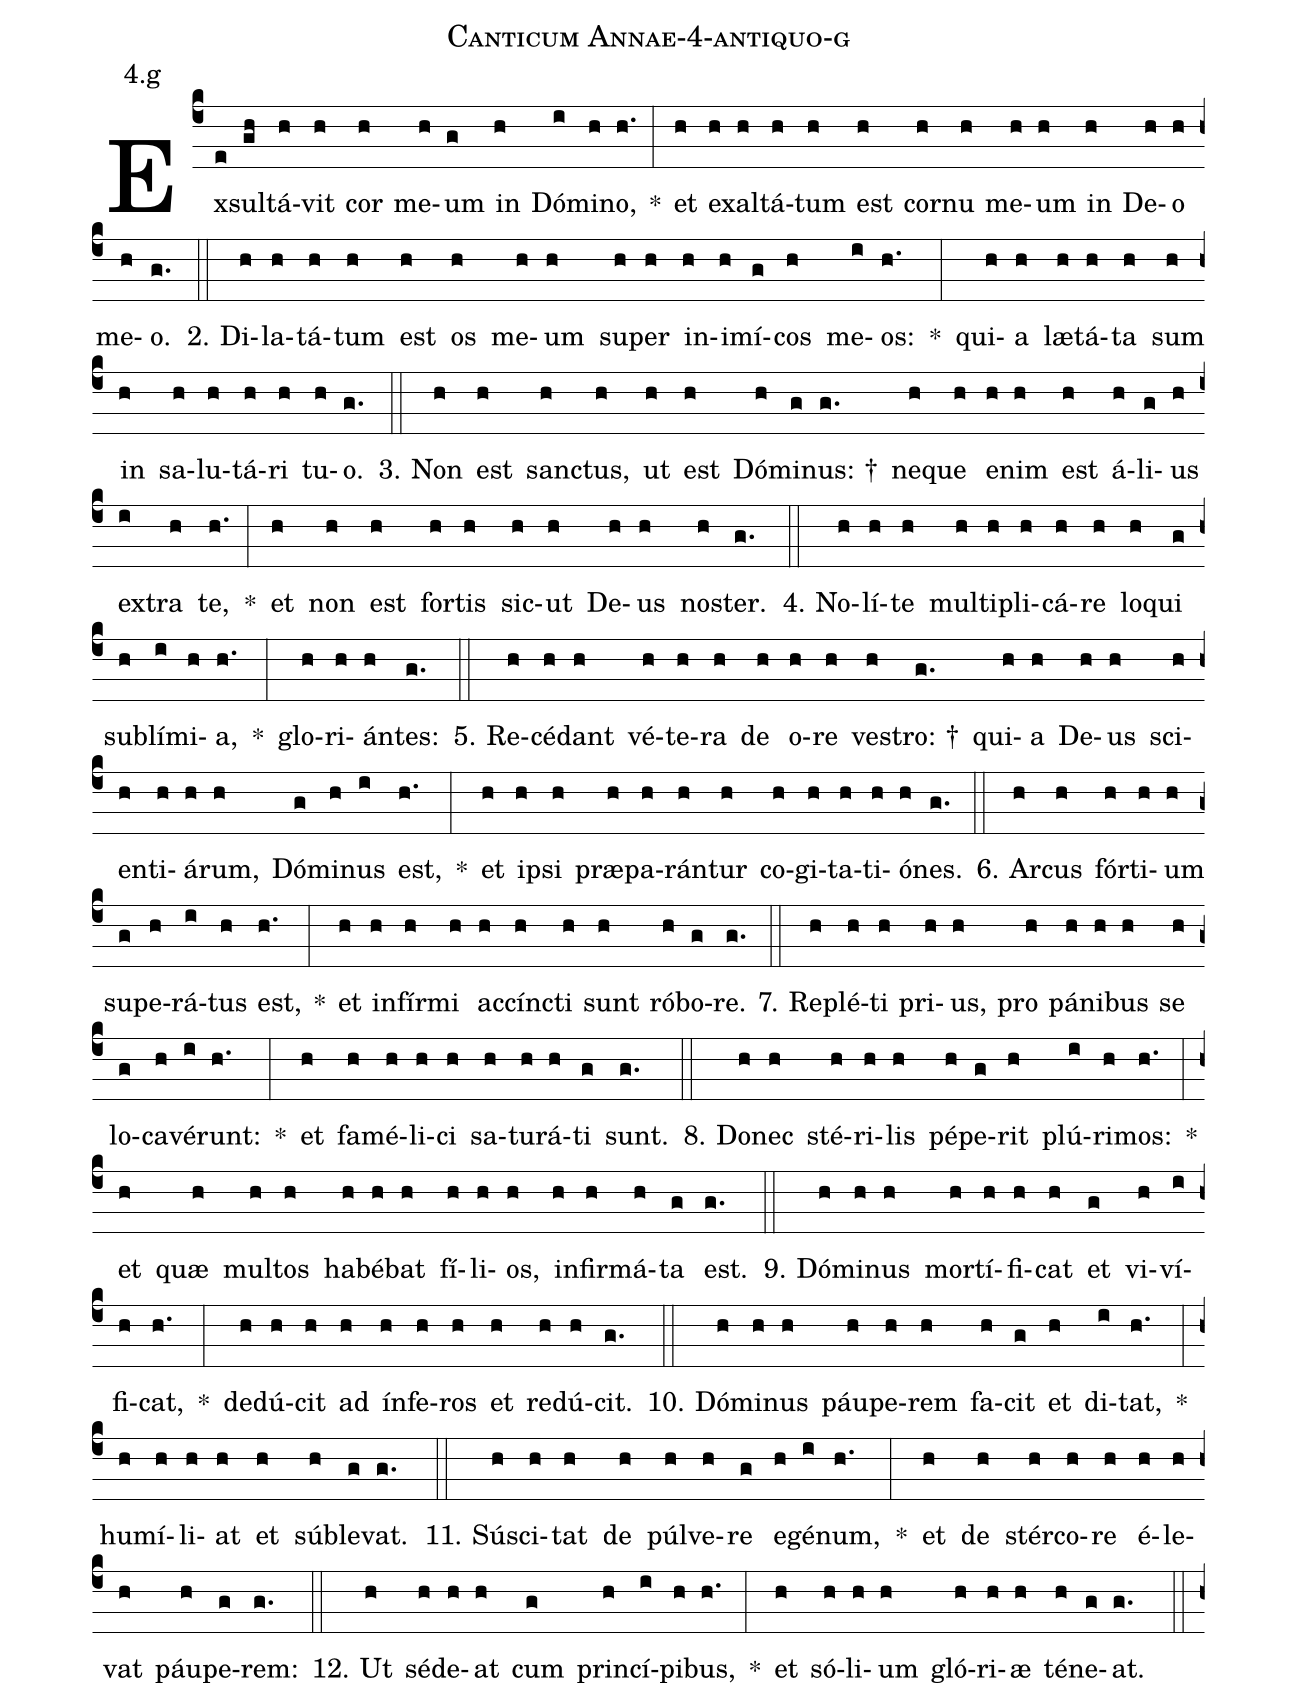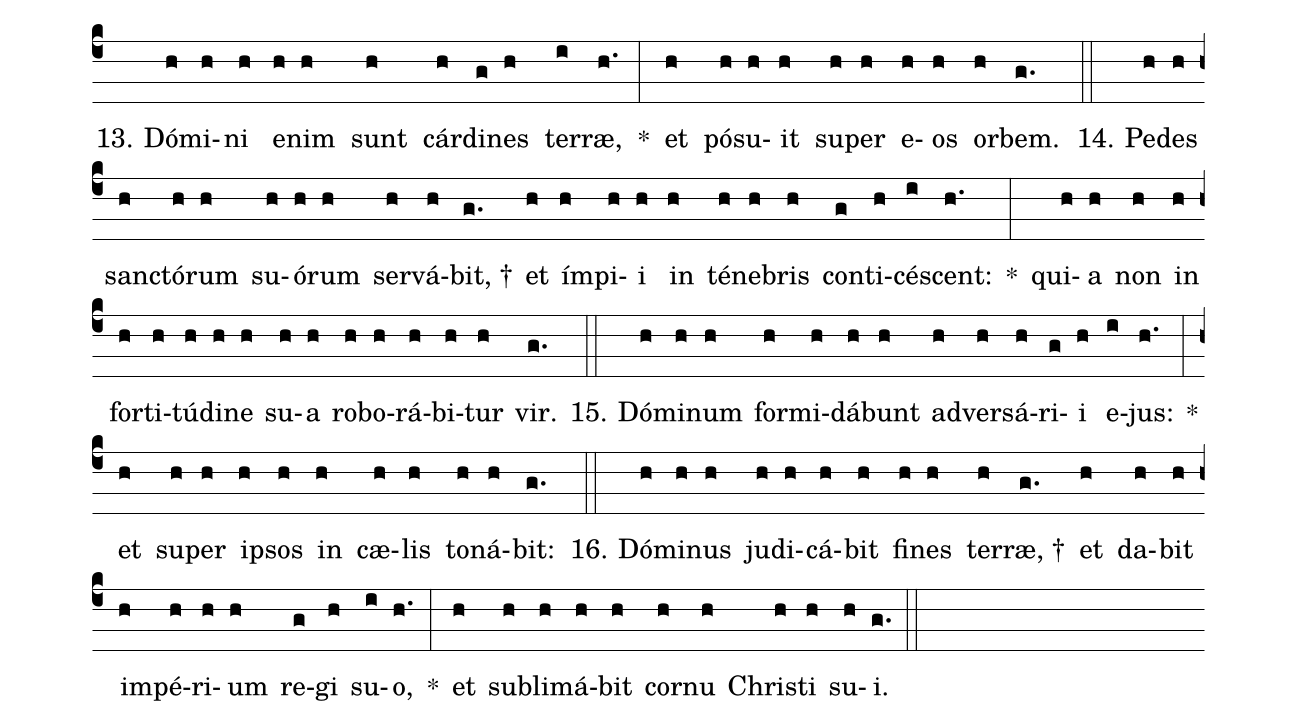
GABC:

name: Canticum Annae-4-antiquo-g;
annotation: 4.g;
%%
(c4)Ex(e)sul(gh)tá(h)vit(h) cor(h) me(h)um(g) in(h) Dó(i)mi(h)no,(h.) *(:) et(h) ex(h)al(h)tá(h)tum(h) est(h) cor(h)nu(h) me(h)um(h) in(h) De(h)o(h) me(h)o.(g.) (::)
2. Di(h)la(h)tá(h)tum(h) est(h) os(h) me(h)um(h) su(h)per(h) in(h)i(h)mí(g)cos(h) me(i)os:(h.) *(:) qui(h)a(h) læ(h)tá(h)ta(h) sum(h) in(h) sa(h)lu(h)tá(h)ri(h) tu(h)o.(g.) (::)
3. Non(h) est(h) sanc(h)tus,(h) ut(h) est(h) Dó(h)mi(g)nus: †(g.) ne(h)que(h) e(h)nim(h) est(h) á(h)li(g)us(h) ex(i)tra(h) te,(h.) *(:) et(h) non(h) est(h) for(h)tis(h) sic(h)ut(h) De(h)us(h) nos(h)ter.(g.) (::)
4. No(h)lí(h)te(h) mul(h)ti(h)pli(h)cá(h)re(h) lo(h)qui(g) sub(h)lí(i)mi(h)a,(h.) *(:) glo(h)ri(h)án(h)tes:(g.) (::)
5. Re(h)cé(h)dant(h) vé(h)te(h)ra(h) de(h) o(h)re(h) ves(h)tro: †(g.) qui(h)a(h) De(h)us(h) sci(h)en(h)ti(h)á(h)rum,(h) Dó(g)mi(h)nus(i) est,(h.) *(:) et(h) ip(h)si(h) præ(h)pa(h)rán(h)tur(h) co(h)gi(h)ta(h)ti(h)ó(h)nes.(g.) (::)
6. Ar(h)cus(h) fór(h)ti(h)um(h) su(g)pe(h)rá(i)tus(h) est,(h.) *(:) et(h) in(h)fír(h)mi(h) ac(h)cínc(h)ti(h) sunt(h) ró(h)bo(g)re.(g.) (::)
7. Re(h)plé(h)ti(h) pri(h)us,(h) pro(h) pá(h)ni(h)bus(h) se(h) lo(g)ca(h)vé(i)runt:(h.) *(:) et(h) fa(h)mé(h)li(h)ci(h) sa(h)tu(h)rá(h)ti(g) sunt.(g.) (::)
8. Do(h)nec(h) sté(h)ri(h)lis(h) pé(h)pe(g)rit(h) plú(i)ri(h)mos:(h.) *(:) et(h) quæ(h) mul(h)tos(h) ha(h)bé(h)bat(h) fí(h)li(h)os,(h) in(h)fir(h)má(h)ta(g) est.(g.) (::)
9. Dó(h)mi(h)nus(h) mor(h)tí(h)fi(h)cat(h) et(g) vi(h)ví(i)fi(h)cat,(h.) *(:) de(h)dú(h)cit(h) ad(h) ín(h)fe(h)ros(h) et(h) re(h)dú(h)cit.(g.) (::)
10. Dó(h)mi(h)nus(h) páu(h)pe(h)rem(h) fa(h)cit(g) et(h) di(i)tat,(h.) *(:) hu(h)mí(h)li(h)at(h) et(h) súb(h)le(g)vat.(g.) (::)
11. Sú(h)sci(h)tat(h) de(h) púl(h)ve(h)re(g) e(h)gé(i)num,(h.) *(:) et(h) de(h) stér(h)co(h)re(h) é(h)le(h)vat(h) páu(h)pe(g)rem:(g.) (::)
12. Ut(h) sé(h)de(h)at(h) cum(g) prin(h)cí(i)pi(h)bus,(h.) *(:) et(h) só(h)li(h)um(h) gló(h)ri(h)æ(h) té(h)ne(g)at.(g.) (::)
13. Dó(h)mi(h)ni(h) e(h)nim(h) sunt(h) cár(h)di(g)nes(h) ter(i)ræ,(h.) *(:) et(h) pó(h)su(h)it(h) su(h)per(h) e(h)os(h) or(h)bem.(g.) (::)
14. Pe(h)des(h) sanc(h)tó(h)rum(h) su(h)ó(h)rum(h) ser(h)vá(h)bit, †(g.) et(h) ím(h)pi(h)i(h) in(h) té(h)ne(h)bris(h) con(g)ti(h)cé(i)scent:(h.) *(:) qui(h)a(h) non(h) in(h) for(h)ti(h)tú(h)di(h)ne(h) su(h)a(h) ro(h)bo(h)rá(h)bi(h)tur(h) vir.(g.) (::)
15. Dó(h)mi(h)num(h) for(h)mi(h)dá(h)bunt(h) ad(h)ver(h)sá(h)ri(g)i(h) e(i)jus:(h.) *(:) et(h) su(h)per(h) ip(h)sos(h) in(h) cæ(h)lis(h) to(h)ná(h)bit:(g.) (::)
16. Dó(h)mi(h)nus(h) ju(h)di(h)cá(h)bit(h) fi(h)nes(h) ter(h)ræ, †(g.) et(h) da(h)bit(h) im(h)pé(h)ri(h)um(h) re(g)gi(h) su(i)o,(h.) *(:) et(h) sub(h)li(h)má(h)bit(h) cor(h)nu(h) Chris(h)ti(h) su(h)i.(g.) (::)
